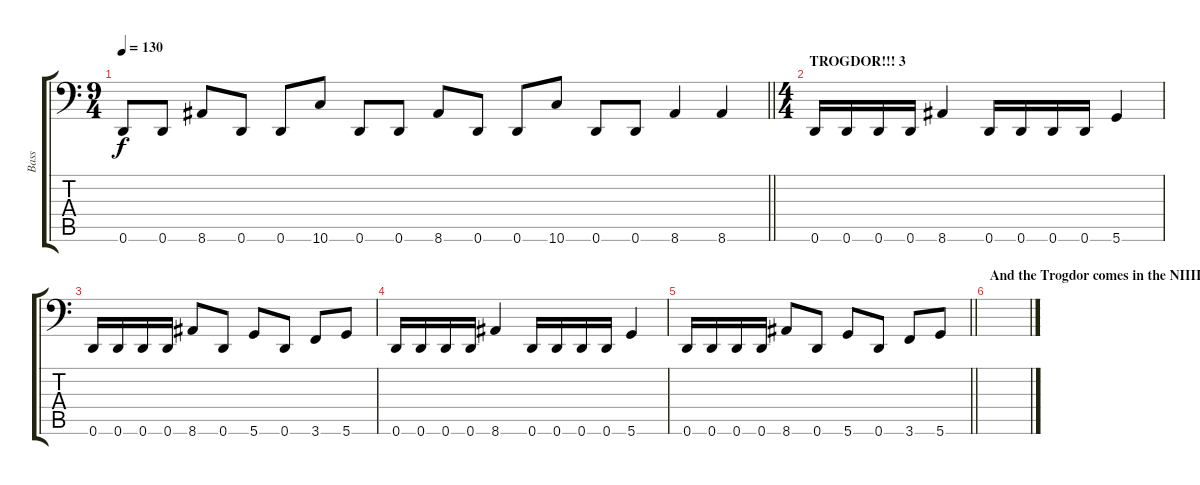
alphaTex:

\track ("Bass" "Bass") {instrument electricbassfinger}
\staff {score tabs}
\tuning (E3 B2 G2 D2 A1 D1) {hide}
\ts (9 4)
\tempo 130
\clef f4
\barLineRight lightlight
\ks c
0.6.8{dy f} 0.6.8 8.6.8 0.6.8 0.6.8 10.6.8 0.6.8 0.6.8 8.6.8 0.6.8 0.6.8 10.6.8 0.6.8 0.6.8 8.6.4 8.6.4 |
\ts (4 4)
\section ("" "TROGDOR!!! 3")
0.6.16 0.6.16 0.6.16 0.6.16 8.6.4 0.6.16 0.6.16 0.6.16 0.6.16 5.6.4 |
0.6.16 0.6.16 0.6.16 0.6.16 8.6.8 0.6.8 5.6.8 0.6.8 3.6.8 5.6.8 |
0.6.16 0.6.16 0.6.16 0.6.16 8.6.4 0.6.16 0.6.16 0.6.16 0.6.16 5.6.4 |
\barLineRight lightlight
0.6.16 0.6.16 0.6.16 0.6.16 8.6.8 0.6.8 5.6.8 0.6.8 3.6.8 5.6.8 |
\section ("" "And the Trogdor comes in the NIIIIIIGHT!")
